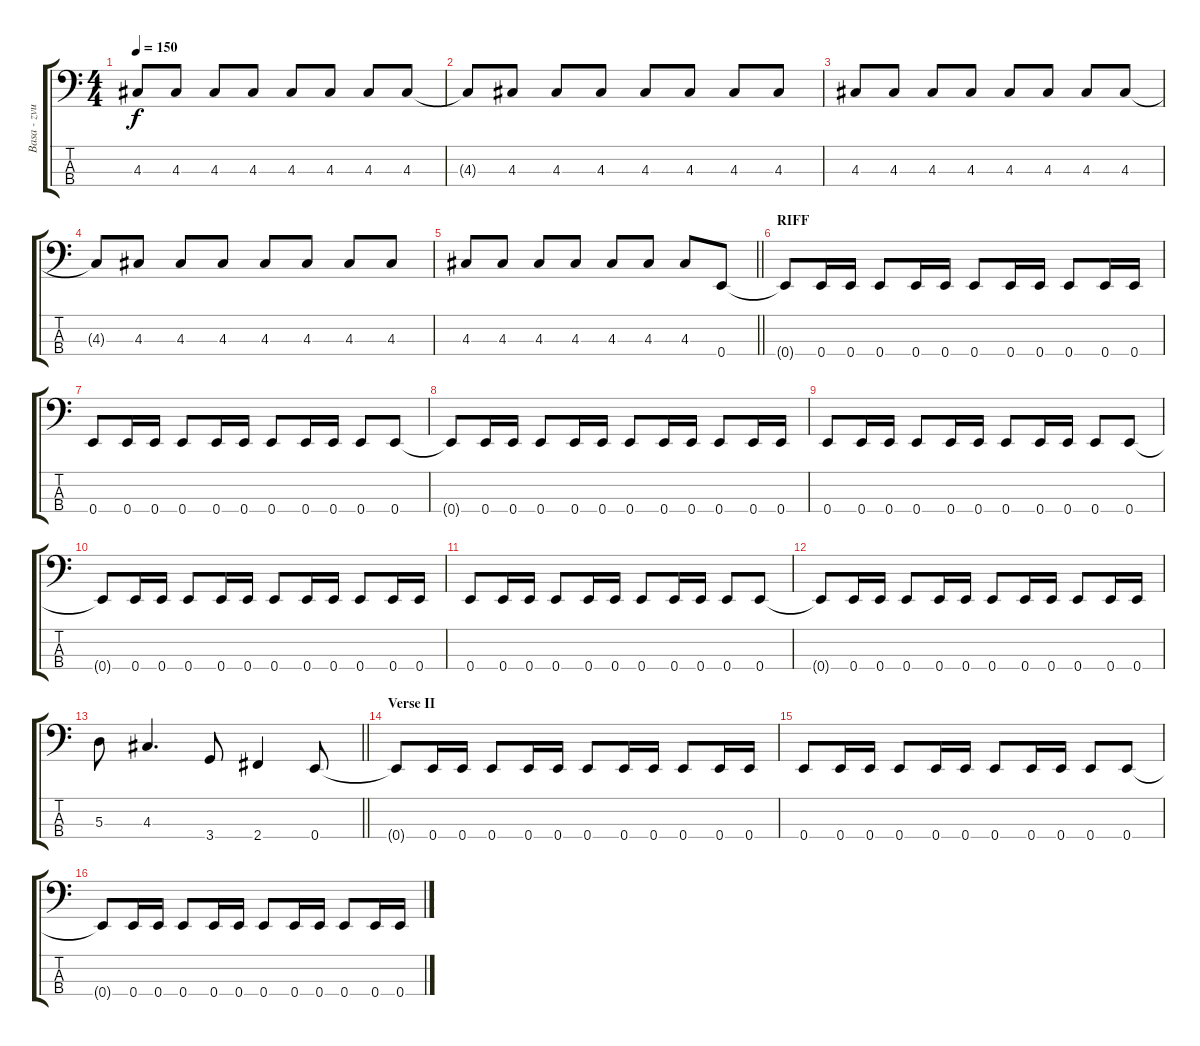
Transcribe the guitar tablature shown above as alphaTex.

\track ("Basa - zvuk" "Basa - zvu") {instrument slapbass1}
\staff {score tabs}
\tuning (G2 D2 A1 E1) {hide}
\ts (4 4)
\tempo 150
\clef f4
\ks c
4.3.8{dy f} 4.3.8 4.3.8 4.3.8 4.3.8 4.3.8 4.3.8 4.3.8 |
4.3{t}.8 4.3.8 4.3.8 4.3.8 4.3.8 4.3.8 4.3.8 4.3.8 |
4.3.8 4.3.8 4.3.8 4.3.8 4.3.8 4.3.8 4.3.8 4.3.8 |
4.3{t}.8 4.3.8 4.3.8 4.3.8 4.3.8 4.3.8 4.3.8 4.3.8 |
\barLineRight lightlight
4.3.8 4.3.8 4.3.8 4.3.8 4.3.8 4.3.8 4.3.8 0.4.8 |
\section ("" "RIFF")
0.4{t}.8 0.4.16 0.4.16 0.4.8 0.4.16 0.4.16 0.4.8 0.4.16 0.4.16 0.4.8 0.4.16 0.4.16 |
0.4.8 0.4.16 0.4.16 0.4.8 0.4.16 0.4.16 0.4.8 0.4.16 0.4.16 0.4.8 0.4.8 |
0.4{t}.8 0.4.16 0.4.16 0.4.8 0.4.16 0.4.16 0.4.8 0.4.16 0.4.16 0.4.8 0.4.16 0.4.16 |
0.4.8 0.4.16 0.4.16 0.4.8 0.4.16 0.4.16 0.4.8 0.4.16 0.4.16 0.4.8 0.4.8 |
0.4{t}.8 0.4.16 0.4.16 0.4.8 0.4.16 0.4.16 0.4.8 0.4.16 0.4.16 0.4.8 0.4.16 0.4.16 |
0.4.8 0.4.16 0.4.16 0.4.8 0.4.16 0.4.16 0.4.8 0.4.16 0.4.16 0.4.8 0.4.8 |
0.4{t}.8 0.4.16 0.4.16 0.4.8 0.4.16 0.4.16 0.4.8 0.4.16 0.4.16 0.4.8 0.4.16 0.4.16 |
\barLineRight lightlight
5.3.8 4.3.4{d} 3.4.8 2.4.4 0.4.8 |
\section ("" "Verse II")
0.4{t}.8 0.4.16 0.4.16 0.4.8 0.4.16 0.4.16 0.4.8 0.4.16 0.4.16 0.4.8 0.4.16 0.4.16 |
0.4.8 0.4.16 0.4.16 0.4.8 0.4.16 0.4.16 0.4.8 0.4.16 0.4.16 0.4.8 0.4.8 |
0.4{t}.8 0.4.16 0.4.16 0.4.8 0.4.16 0.4.16 0.4.8 0.4.16 0.4.16 0.4.8 0.4.16 0.4.16
